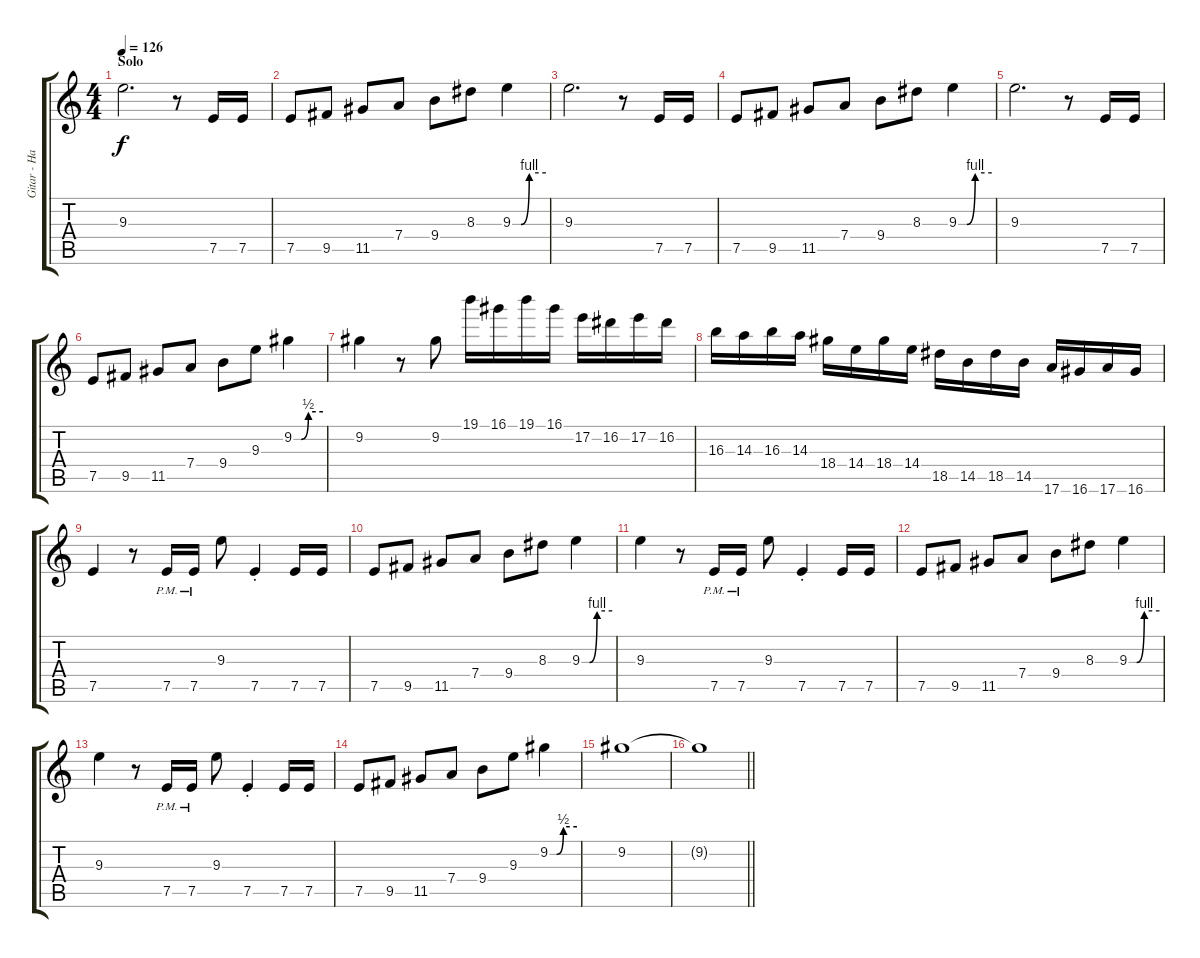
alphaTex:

\track ("Gitar - Harmoni" "Gitar - Ha") {instrument overdrivenguitar}
\staff {score tabs}
\tuning (E4 B3 G3 D3 A2 E2) {hide}
\ts (4 4)
\section ("" "Solo")
\tempo 126
\clef g2
\ks c
9.3.2{d dy f} r.8 7.5.16 7.5.16 |
7.5.8 9.5.8 11.5.8 7.4.8 9.4.8 8.3.8 9.3{be (custom 0 0 15 0 30 4 60 4)}.4 |
9.3.2{d} r.8 7.5.16 7.5.16 |
7.5.8 9.5.8 11.5.8 7.4.8 9.4.8 8.3.8 9.3{be (custom 0 0 15 0 30 4 60 4)}.4 |
9.3.2{d} r.8 7.5.16 7.5.16 |
7.5.8 9.5.8 11.5.8 7.4.8 9.4.8 9.3.8 9.2{be (custom 0 0 15 0 30 2 60 2)}.4 |
9.2.4 r.8 9.2.8 19.1.16 16.1.16 19.1.16 16.1.16 17.2.16 16.2.16 17.2.16 16.2.16 |
16.3.16 14.3.16 16.3.16 14.3.16 18.4.16 14.4.16 18.4.16 14.4.16 18.5.16 14.5.16 18.5.16 14.5.16 17.6.16 16.6.16 17.6.16 16.6.16 |
7.5.4 r.8 7.5{pm}.16 7.5{pm}.16 9.3.8 7.5{st}.4 7.5.16 7.5.16 |
7.5.8 9.5.8 11.5.8 7.4.8 9.4.8 8.3.8 9.3{be (custom 0 0 15 0 30 4 60 4)}.4 |
9.3.4 r.8 7.5{pm}.16 7.5{pm}.16 9.3.8 7.5{st}.4 7.5.16 7.5.16 |
7.5.8 9.5.8 11.5.8 7.4.8 9.4.8 8.3.8 9.3{be (custom 0 0 15 0 30 4 60 4)}.4 |
9.3.4 r.8 7.5{pm}.16 7.5{pm}.16 9.3.8 7.5{st}.4 7.5.16 7.5.16 |
7.5.8 9.5.8 11.5.8 7.4.8 9.4.8 9.3.8 9.2{be (custom 0 0 15 0 30 2 60 2)}.4 |
9.2.1 |
\barLineRight lightlight
9.2{t}.1
